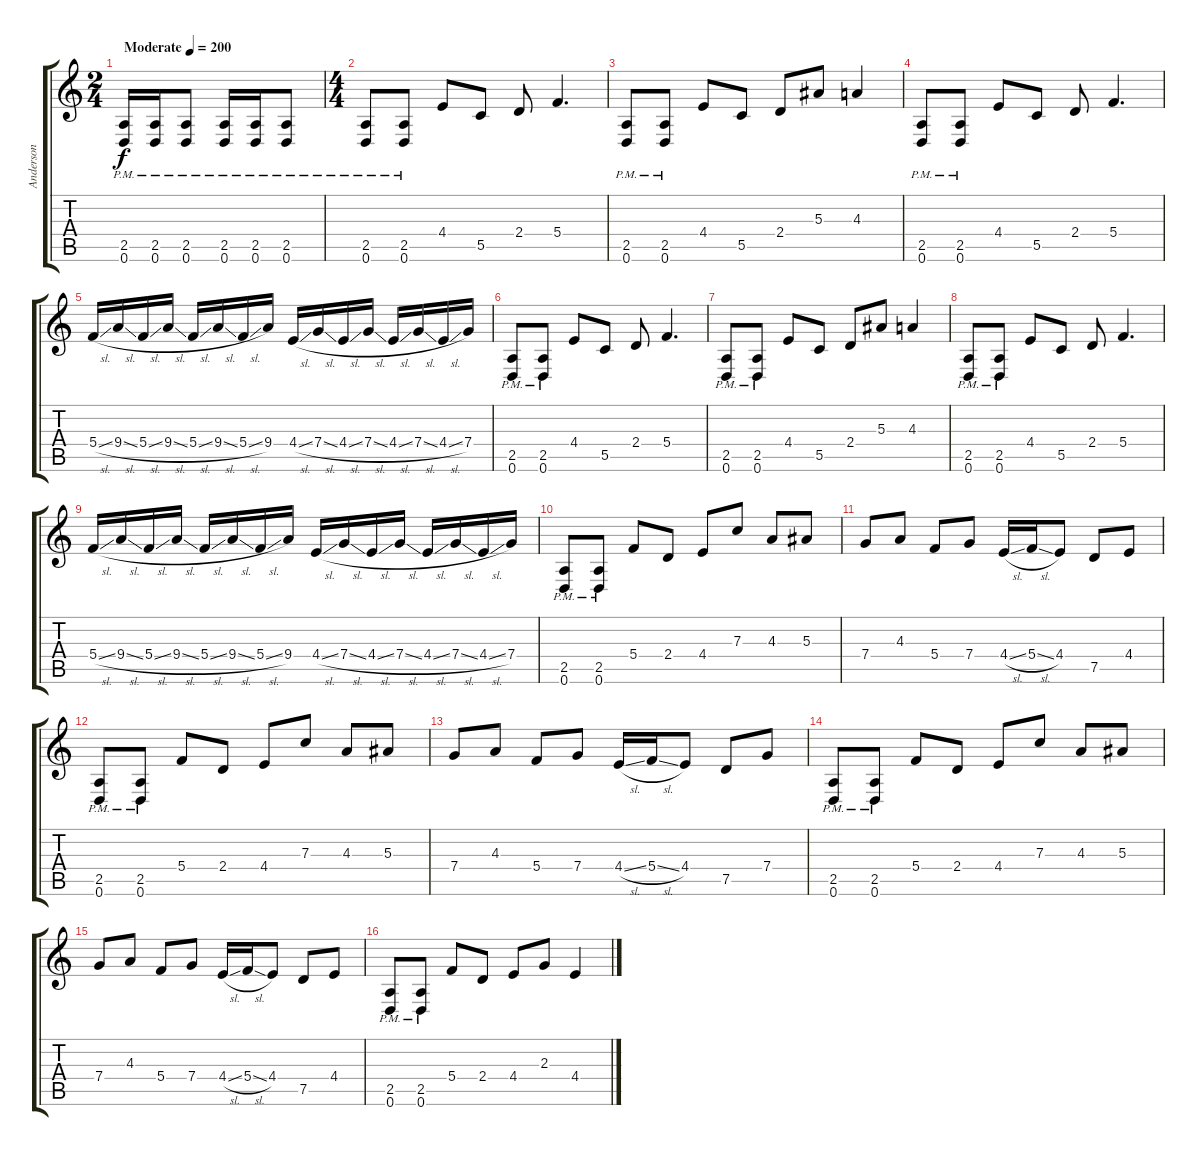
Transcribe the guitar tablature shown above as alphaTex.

\track ("Anderson" "Anderson") {instrument distortionguitar}
\staff {score tabs}
\tuning (D4 A3 F3 C3 G2 D2) {hide}
\ts (2 4)
\tempo (200 "Moderate")
\clef g2
\ks c
(2.5{pm} 0.6{pm}).16{dy f instrument distortionguitar} (2.5{pm} 0.6{pm}).16 (2.5{pm} 0.6{pm}).8 (2.5{pm} 0.6{pm}).16 (2.5{pm} 0.6{pm}).16 (2.5{pm} 0.6{pm}).8 |
\ts (4 4)
(2.5{pm} 0.6{pm}).8 (2.5{pm} 0.6{pm}).8 4.4.8 5.5.8 2.4.8 5.4.4{d} |
(2.5{pm} 0.6{pm}).8 (2.5{pm} 0.6{pm}).8 4.4.8 5.5.8 2.4.8 5.3.8 4.3.4 |
(2.5{pm} 0.6{pm}).8 (2.5{pm} 0.6{pm}).8 4.4.8 5.5.8 2.4.8 5.4.4{d} |
5.4{sl}.16 9.4{sl}.16 5.4{sl}.16 9.4{sl}.16 5.4{sl}.16 9.4{sl}.16 5.4{sl}.16 9.4.16 4.4{sl}.16 7.4{sl}.16 4.4{sl}.16 7.4{sl}.16 4.4{sl}.16 7.4{sl}.16 4.4{sl}.16 7.4.16 |
(2.5{pm} 0.6{pm}).8 (2.5{pm} 0.6{pm}).8 4.4.8 5.5.8 2.4.8 5.4.4{d} |
(2.5{pm} 0.6{pm}).8 (2.5{pm} 0.6{pm}).8 4.4.8 5.5.8 2.4.8 5.3.8 4.3.4 |
(2.5{pm} 0.6{pm}).8 (2.5{pm} 0.6{pm}).8 4.4.8 5.5.8 2.4.8 5.4.4{d} |
5.4{sl}.16 9.4{sl}.16 5.4{sl}.16 9.4{sl}.16 5.4{sl}.16 9.4{sl}.16 5.4{sl}.16 9.4.16 4.4{sl}.16 7.4{sl}.16 4.4{sl}.16 7.4{sl}.16 4.4{sl}.16 7.4{sl}.16 4.4{sl}.16 7.4.16 |
(2.5{pm} 0.6{pm}).8 (2.5{pm} 0.6{pm}).8 5.4.8 2.4.8 4.4.8 7.3.8 4.3.8 5.3.8 |
7.4.8 4.3.8 5.4.8 7.4.8 4.4{sl}.16 5.4{sl}.16 4.4.8 7.5.8 4.4.8 |
(2.5{pm} 0.6{pm}).8 (2.5{pm} 0.6{pm}).8 5.4.8 2.4.8 4.4.8 7.3.8 4.3.8 5.3.8 |
7.4.8 4.3.8 5.4.8 7.4.8 4.4{sl}.16 5.4{sl}.16 4.4.8 7.5.8 7.4.8 |
(2.5{pm} 0.6{pm}).8 (2.5{pm} 0.6{pm}).8 5.4.8 2.4.8 4.4.8 7.3.8 4.3.8 5.3.8 |
7.4.8 4.3.8 5.4.8 7.4.8 4.4{sl}.16 5.4{sl}.16 4.4.8 7.5.8 4.4.8 |
(2.5{pm} 0.6{pm}).8 (2.5{pm} 0.6{pm}).8 5.4.8 2.4.8 4.4.8 2.3.8 4.4.4
